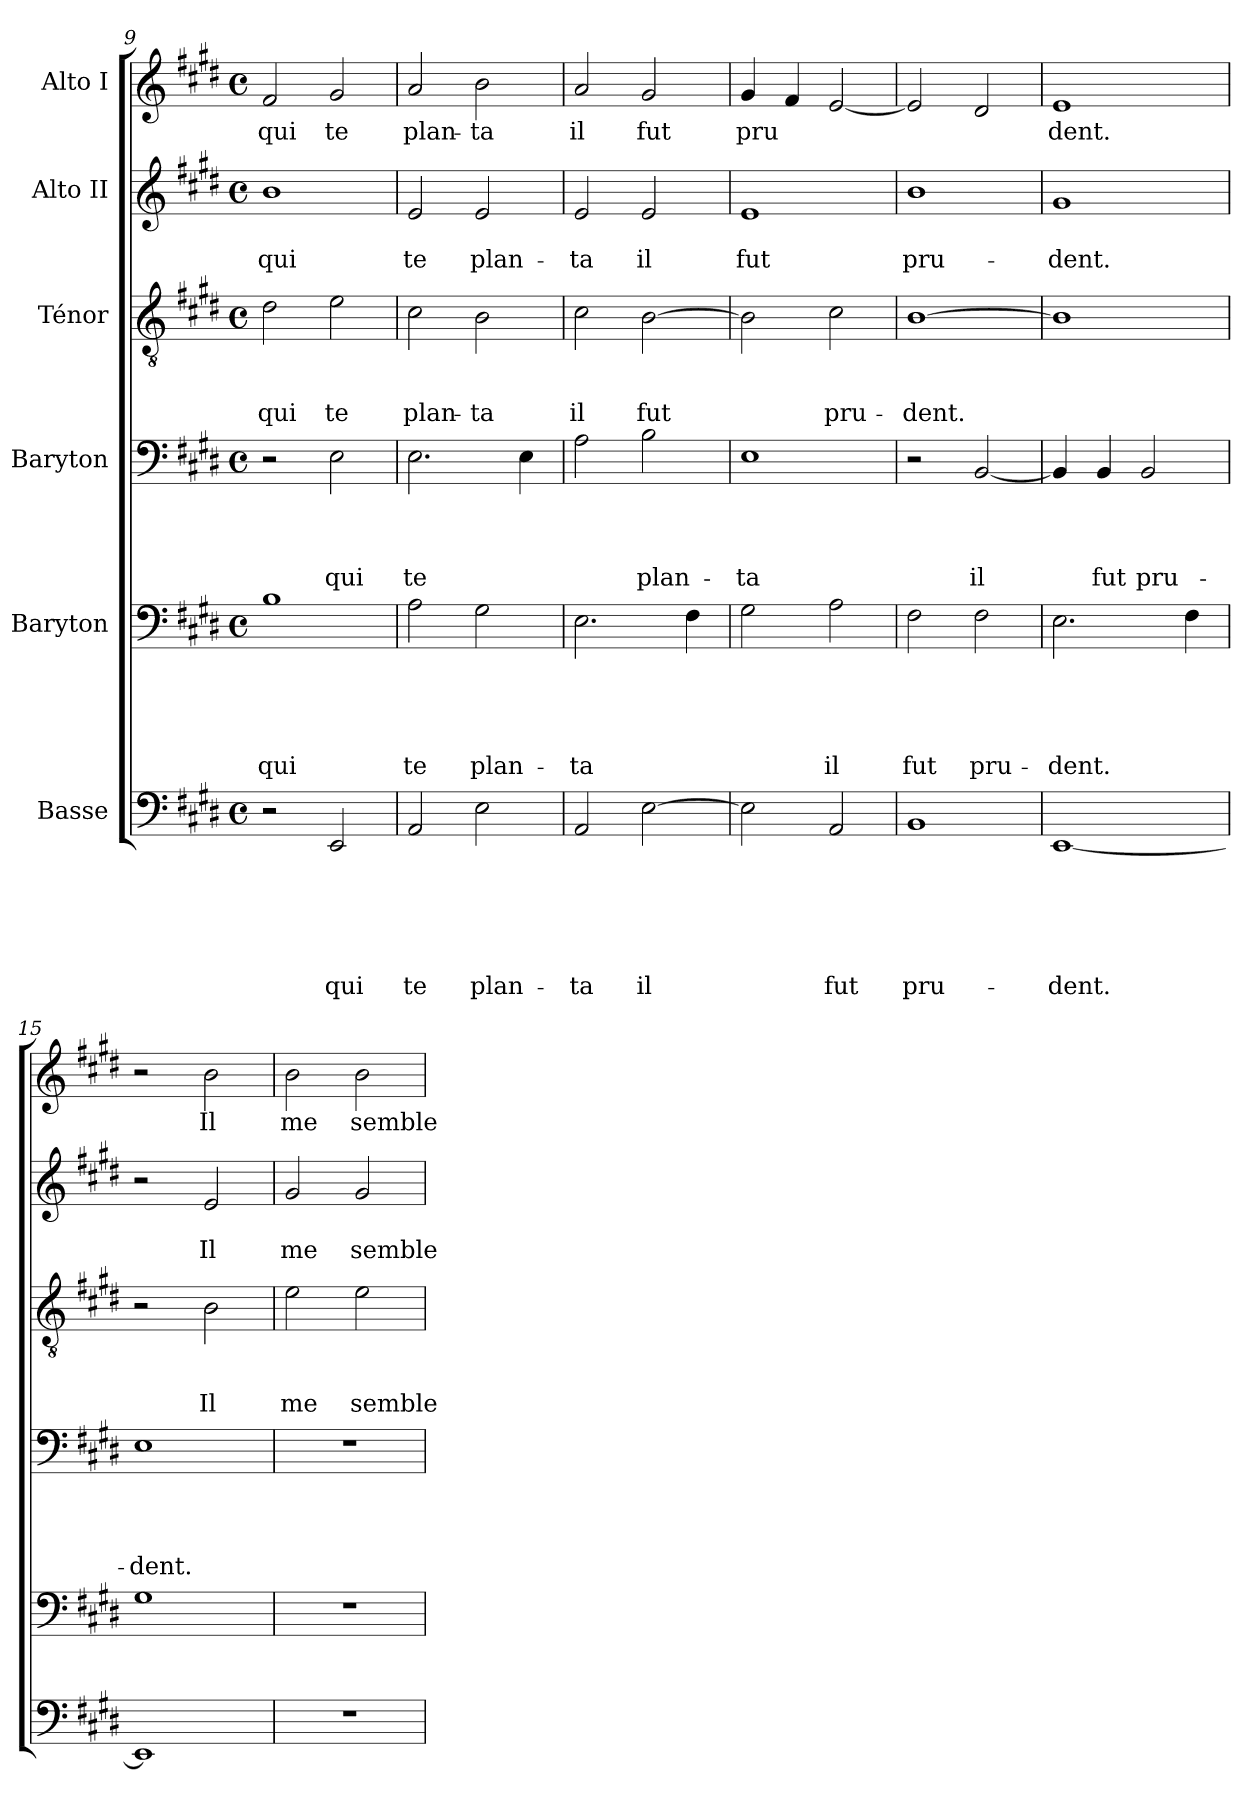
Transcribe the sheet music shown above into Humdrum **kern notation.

**kern	**text	**text	**text	**text	**text	**text	**kern	**text	**text	**text	**text	**text	**kern	**text	**text	**text	**text	**kern	**text	**text	**text	**kern	**text	**text	**kern	**text
*part6	*part6	*part6	*part6	*part6	*part6	*part6	*part5	*part5	*part5	*part5	*part5	*part5	*part4	*part4	*part4	*part4	*part4	*part3	*part3	*part3	*part3	*part2	*part2	*part2	*part1	*part1
*staff6	*staff6	*staff6	*staff6	*staff6	*staff6	*staff6	*staff5	*staff5	*staff5	*staff5	*staff5	*staff5	*staff4	*staff4	*staff4	*staff4	*staff4	*staff3	*staff3	*staff3	*staff3	*staff2	*staff2	*staff2	*staff1	*staff1
*I"Basse	*	*	*	*	*	*	*I"Baryton	*	*	*	*	*	*I"Baryton	*	*	*	*	*I"Ténor	*	*	*	*I"Alto II	*	*	*I"Alto I	*
*clefF4	*	*	*	*	*	*	*clefF4	*	*	*	*	*	*clefF4	*	*	*	*	*clefGv2	*	*	*	*clefG2	*	*	*clefG2	*
*k[f#c#g#d#]	*	*	*	*	*	*	*k[f#c#g#d#]	*	*	*	*	*	*k[f#c#g#d#]	*	*	*	*	*k[f#c#g#d#]	*	*	*	*k[f#c#g#d#]	*	*	*k[f#c#g#d#]	*
*E:	*	*	*	*	*	*	*E:	*	*	*	*	*	*E:	*	*	*	*	*E:	*	*	*	*E:	*	*	*E:	*
*M4/4	*	*	*	*	*	*	*M4/4	*	*	*	*	*	*M4/4	*	*	*	*	*M4/4	*	*	*	*M4/4	*	*	*M4/4	*
*met(c)	*	*	*	*	*	*	*met(c)	*	*	*	*	*	*met(c)	*	*	*	*	*met(c)	*	*	*	*met(c)	*	*	*met(c)	*
=9	=9	=9	=9	=9	=9	=9	=9	=9	=9	=9	=9	=9	=9	=9	=9	=9	=9	=9	=9	=9	=9	=9	=9	=9	=9	=9
!	!	!	!	!	!	!	!	!	!	!	!	!LO:LY:b	!	!	!	!	!	!	!	!	!LO:LY:b	!	!	!LO:LY:b	!	!LO:LY:b
2r	.	.	.	.	.	.	1B	.	.	.	.	qui	2r	.	.	.	.	2d#\	.	.	qui	1b	.	qui	2f#/	qui
!	!	!	!	!	!	!LO:LY:b	!	!	!	!	!	!	!	!	!	!	!LO:LY:b	!	!	!	!LO:LY:b	!	!	!	!	!LO:LY:b
2EE/	.	.	.	.	.	qui	.	.	.	.	.	.	2E\	.	.	.	qui	2e\	.	.	te	.	.	.	2g#/	te
=10	=10	=10	=10	=10	=10	=10	=10	=10	=10	=10	=10	=10	=10	=10	=10	=10	=10	=10	=10	=10	=10	=10	=10	=10	=10	=10
!	!	!	!	!	!	!LO:LY:b	!	!	!	!	!	!LO:LY:b	!	!	!	!	!LO:LY:b	!	!	!	!LO:LY:b	!	!	!LO:LY:b	!	!LO:LY:b
2AA/	.	.	.	.	.	te	2A\	.	.	.	.	te	2.E\	.	.	.	te	2c#\	.	.	plan-	2e/	.	te	2a/	plan-
!	!	!	!	!	!	!LO:LY:b	!	!	!	!	!	!LO:LY:b	!	!	!	!	!	!	!	!	!LO:LY:b	!	!	!LO:LY:b	!	!LO:LY:b
2E\	.	.	.	.	.	plan-	2G#\	.	.	.	.	plan-	.	.	.	.	.	2B\	.	.	-ta	2e/	.	plan-	2b\	-ta
.	.	.	.	.	.	.	.	.	.	.	.	.	4E\	.	.	.	.	.	.	.	.	.	.	.	.	.
=11	=11	=11	=11	=11	=11	=11	=11	=11	=11	=11	=11	=11	=11	=11	=11	=11	=11	=11	=11	=11	=11	=11	=11	=11	=11	=11
!	!	!	!	!	!	!LO:LY:b	!	!	!	!	!	!LO:LY:b	!	!	!	!	!	!	!	!	!LO:LY:b	!	!	!LO:LY:b	!	!LO:LY:b
2AA/	.	.	.	.	.	-ta	2.E\	.	.	.	.	-ta	2A\	.	.	.	.	2c#\	.	.	il	2e/	.	-ta	2a/	il
!	!	!	!	!	!	!LO:LY:b	!	!	!	!	!	!	!	!	!	!	!LO:LY:b	!	!	!	!LO:LY:b	!	!	!LO:LY:b	!	!LO:LY:b
[>2E\	.	.	.	.	.	il	.	.	.	.	.	.	2B\	.	.	.	plan-	[>2B\	.	.	fut	2e/	.	il	2g#/	fut
.	.	.	.	.	.	.	4F#\	.	.	.	.	.	.	.	.	.	.	.	.	.	.	.	.	.	.	.
=12	=12	=12	=12	=12	=12	=12	=12	=12	=12	=12	=12	=12	=12	=12	=12	=12	=12	=12	=12	=12	=12	=12	=12	=12	=12	=12
!	!	!	!	!	!	!	!	!	!	!	!	!	!	!	!	!	!LO:LY:b	!	!	!	!	!	!	!LO:LY:b	!	!LO:LY:b
2E\]	.	.	.	.	.	.	2G#\	.	.	.	.	.	1E	.	.	.	-ta	2B\]	.	.	.	1e	.	fut	4g#/	pru
.	.	.	.	.	.	.	.	.	.	.	.	.	.	.	.	.	.	.	.	.	.	.	.	.	4f#/	.
!	!	!	!	!	!	!LO:LY:b	!	!	!	!	!	!LO:LY:b	!	!	!	!	!	!	!	!	!LO:LY:b	!	!	!	!	!
2AA/	.	.	.	.	.	fut	2A\	.	.	.	.	il	.	.	.	.	.	2c#\	.	.	pru-	.	.	.	[<2e/	.
!!LO:PB:g=z
=13	=13	=13	=13	=13	=13	=13	=13	=13	=13	=13	=13	=13	=13	=13	=13	=13	=13	=13	=13	=13	=13	=13	=13	=13	=13	=13
!	!	!	!	!	!	!LO:LY:b	!	!	!	!	!	!LO:LY:b	!	!	!	!	!	!	!	!	!LO:LY:b	!	!	!LO:LY:b	!	!
1BB	.	.	.	.	.	pru-	2F#\	.	.	.	.	fut	2r	.	.	.	.	[>1B	.	.	-dent.	1b	.	pru-	2e/]	.
!	!	!	!	!	!	!	!	!	!	!	!	!LO:LY:b	!	!	!	!	!LO:LY:b	!	!	!	!	!	!	!	!	!
.	.	.	.	.	.	.	2F#\	.	.	.	.	pru-	[<2BB/	.	.	.	il	.	.	.	.	.	.	.	2d#/	.
=14	=14	=14	=14	=14	=14	=14	=14	=14	=14	=14	=14	=14	=14	=14	=14	=14	=14	=14	=14	=14	=14	=14	=14	=14	=14	=14
!	!	!	!	!	!	!LO:LY:b	!	!	!	!	!	!LO:LY:b	!	!	!	!	!	!	!	!	!	!	!	!LO:LY:b	!	!LO:LY:b
[<1EE	.	.	.	.	.	-dent.	2.E\	.	.	.	.	-dent.	4BB/]	.	.	.	.	1B]	.	.	.	1g#	.	-dent.	1e	dent.
!	!	!	!	!	!	!	!	!	!	!	!	!	!	!	!	!	!LO:LY:b	!	!	!	!	!	!	!	!	!
.	.	.	.	.	.	.	.	.	.	.	.	.	4BB/	.	.	.	fut	.	.	.	.	.	.	.	.	.
!	!	!	!	!	!	!	!	!	!	!	!	!	!	!	!	!	!LO:LY:b	!	!	!	!	!	!	!	!	!
.	.	.	.	.	.	.	.	.	.	.	.	.	2BB/	.	.	.	pru-	.	.	.	.	.	.	.	.	.
.	.	.	.	.	.	.	4F#\	.	.	.	.	.	.	.	.	.	.	.	.	.	.	.	.	.	.	.
=15	=15	=15	=15	=15	=15	=15	=15	=15	=15	=15	=15	=15	=15	=15	=15	=15	=15	=15	=15	=15	=15	=15	=15	=15	=15	=15
!	!	!	!	!	!	!	!	!	!	!	!	!	!	!	!	!	!LO:LY:b	!	!	!	!	!	!	!	!	!
1EE]	.	.	.	.	.	.	1G#	.	.	.	.	.	1E	.	.	.	-dent.	2r	.	.	.	2r	.	.	2r	.
!	!	!	!	!	!	!	!	!	!	!	!	!	!	!	!	!	!	!	!	!	!LO:LY:b	!	!	!LO:LY:b	!	!LO:LY:b
.	.	.	.	.	.	.	.	.	.	.	.	.	.	.	.	.	.	2B\	.	.	Il	2e/	.	Il	2b\	Il
=16	=16	=16	=16	=16	=16	=16	=16	=16	=16	=16	=16	=16	=16	=16	=16	=16	=16	=16	=16	=16	=16	=16	=16	=16	=16	=16
!	!	!	!	!	!	!	!	!	!	!	!	!	!	!	!	!	!	!	!	!	!LO:LY:b	!	!	!LO:LY:b	!	!LO:LY:b
1r	.	.	.	.	.	.	1r	.	.	.	.	.	1r	.	.	.	.	2e\	.	.	me	2g#/	.	me	2b\	me
!	!	!	!	!	!	!	!	!	!	!	!	!	!	!	!	!	!	!	!	!	!LO:LY:b	!	!	!LO:LY:b	!	!LO:LY:b
.	.	.	.	.	.	.	.	.	.	.	.	.	.	.	.	.	.	2e\	.	.	semble	2g#/	.	semble	2b\	semble
=	=	=	=	=	=	=	=	=	=	=	=	=	=	=	=	=	=	=	=	=	=	=	=	=	=	=
*-	*-	*-	*-	*-	*-	*-	*-	*-	*-	*-	*-	*-	*-	*-	*-	*-	*-	*-	*-	*-	*-	*-	*-	*-	*-	*-
